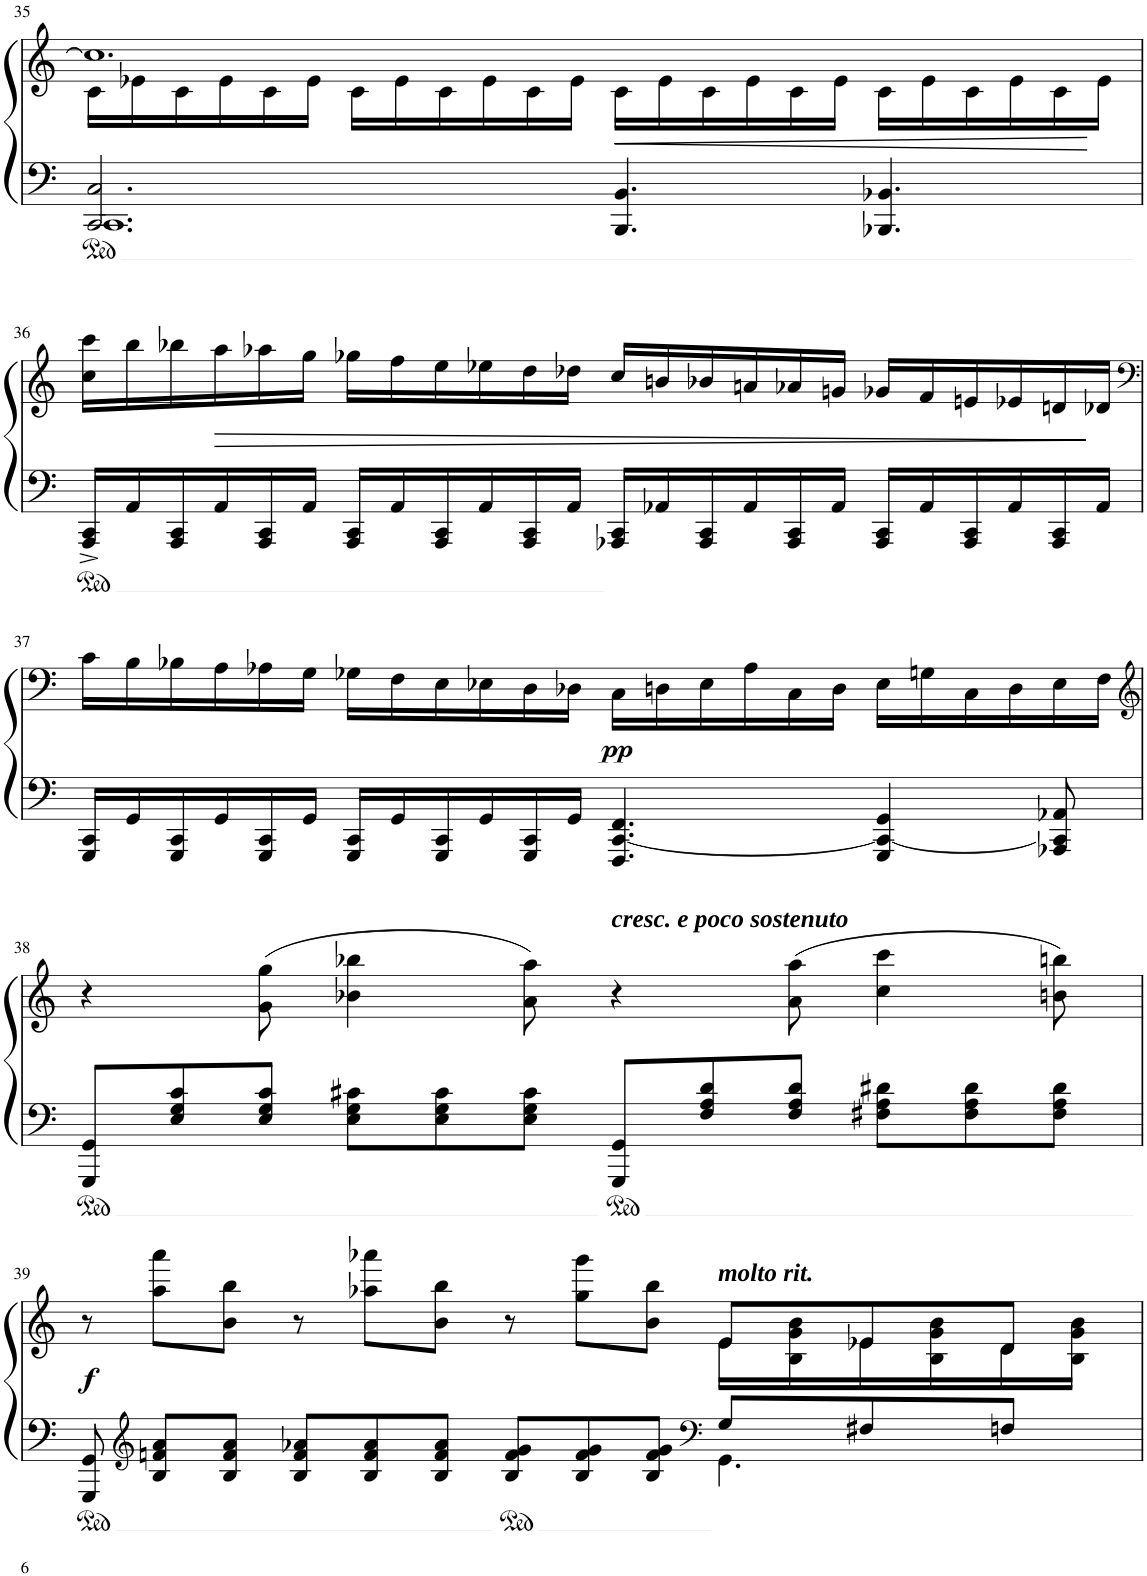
**kern	**kern	**dynam
*part1	*part1	*part1
*staff2	*staff1	*staff1/2
*I"Piano	*	*
*I'Pno	*	*
!!LO:PB:g=z
*clefF4	*clefG2	*
*k[]	*k[]	*
*M12/8	*M12/8	*
=35	=35	=35
*^	*^	*
2.CC/ 2.C/	1.CC	1.cc]	16c\LL	.
.	.	.	16e-X\	.
.	.	.	16c\	.
.	.	.	16e-\	.
.	.	.	16c\	.
.	.	.	16e-\JJ	.
.	.	.	16c\LL	.
.	.	.	16e-\	.
.	.	.	16c\	.
.	.	.	16e-\	.
.	.	.	16c\	.
.	.	.	16e-\JJ	.
!	!	!	!	!LO:HP:b
4.BBB/ 4.BB/	.	.	16c\LL	<
.	.	.	16e-\	.
.	.	.	16c\	.
.	.	.	16e-\	.
.	.	.	16c\	.
.	.	.	16e-\JJ	.
4.BBB-X/ 4.BB-X/	.	.	16c\LL	.
.	.	.	16e-\	.
.	.	.	16c\	.
.	.	.	16e-\	.
.	.	.	16c\	.
.	.	.	16e-\JJ	[
*v	*v	*	*	*
*	*v	*v	*
!!LO:LB:g=z
=36	=36	=36
16AAA/^ 16CC/^LL	16cc\ 16ccc\LL	.
16AA/	16bb\	.
16AAA/ 16CC/	16bb-X\	.
!	!	!LO:HP:b
16AA/	16aa\	>
16AAA/ 16CC/	16aa-X\	.
16AA/JJ	16gg\JJ	.
16AAA/ 16CC/LL	16gg-X\LL	.
16AA/	16ff\	.
16AAA/ 16CC/	16ee\	.
16AA/	16ee-X\	.
16AAA/ 16CC/	16dd\	.
16AA/JJ	16dd-X\JJ	.
16AAA-X/ 16CC/LL	16cc/LL	.
16AA-X/	16bn/	.
16AAA-/ 16CC/	16b-X/	.
16AA-/	16an/	.
16AAA-/ 16CC/	16a-X/	.
16AA-/JJ	16gn/JJ	.
16AAA-/ 16CC/LL	16g-X/LL	.
16AA-/	16f/	.
16AAA-/ 16CC/	16en/	.
16AA-/	16e-X/	.
16AAA-/ 16CC/	16dn/	.
16AA-/JJ	16d-X/JJ	]
!!LO:LB:g=z
=37	=37	=37
*	*clefF4	*
16GGG/ 16CC/LL	16c\LL	.
16GG/	16B\	.
16GGG/ 16CC/	16B-X\	.
16GG/	16A\	.
16GGG/ 16CC/	16A-X\	.
16GG/JJ	16G\JJ	.
16GGG/ 16CC/LL	16G-X\LL	.
16GG/	16F\	.
16GGG/ 16CC/	16E\	.
16GG/	16E-X\	.
16GGG/ 16CC/	16D\	.
16GG/JJ	16D-X\JJ	.
!	!	!LO:DY:b
4.FFF/ [4.CC/ 4.FF/	16C\LL	pp
.	16Dn\	.
.	16E-\	.
.	16A-\	.
.	16C\	.
.	16D\JJ	.
4GGG/ 4CC/_ 4GG/	16E-\LL	.
.	16Gn\	.
.	16C\	.
.	16D\	.
8AAA-X/ 8CC/] 8AA-X/	16E-\	.
.	16F\JJ	.
!!LO:LB:g=z
=38	=38	=38
*	*clefG2	*
8GGG/ 8GG/L	4r	.
8E/ 8G/ 8c/	.	.
8E/ 8G/ 8c/J	(8g\ 8gg\	.
8E\ 8G\ 8c#X\L	4b-X\ 4bb-X\	.
8E\ 8G\ 8c#\	.	.
8E\ 8G\ 8c#\J	8a\ 8aa\)	.
!	!LO:TX:a:Bi:t=cresc. e poco sostenuto	!
8GGG/ 8GG/L	4r	.
8F/ 8A/ 8d/	.	.
8F/ 8A/ 8d/J	(8a\ 8aa\	.
8F#X\ 8A\ 8d#X\L	4cc\ 4ccc\	.
8F#\ 8A\ 8d#\	.	.
8F#\ 8A\ 8d#\J	8bn\ 8bbn\)	.
!!LO:LB:g=z
=39	=39	=39
*^	*^	*
!	!	!	!	!LO:DY:b
8GGG/ 8GG/	8ryy	8r	8ryy	f
*v	*v	*	*	*
*	*v	*v	*
*clefG2	*	*
8B/ 8fn/ 8a/L	8aa\ 8aaa\L	.
8B/ 8f/ 8a/J	8b\ 8bb\J	.
8B/ 8f/ 8a-X/L	8r	.
8B/ 8f/ 8a-/	8aa-X\ 8aaa-X\L	.
8B/ 8f/ 8a-/J	8b\ 8bb\J	.
8B/ 8f/ 8g/L	8r	.
8B/ 8f/ 8g/	8gg\ 8ggg\L	.
8B/ 8f/ 8g/J	8b\ 8bb\J	.
*clefF4	*	*
*^	*^	*
!	!	!LO:TX:a:Bi:t=molto rit.	!	!
8G/L	4.GG\	8e/L	16e\LL	.
.	.	.	16B\ 16g\ 16b\	.
8F#X/	.	8e-X/	16e-\	.
.	.	.	16B\ 16g\ 16b\	.
8Fn/J	.	8d/J	16d\	.
.	.	.	16B\ 16g\ 16b\JJ	.
*v	*v	*	*	*
*	*v	*v	*
=	=	=
*-	*-	*-
